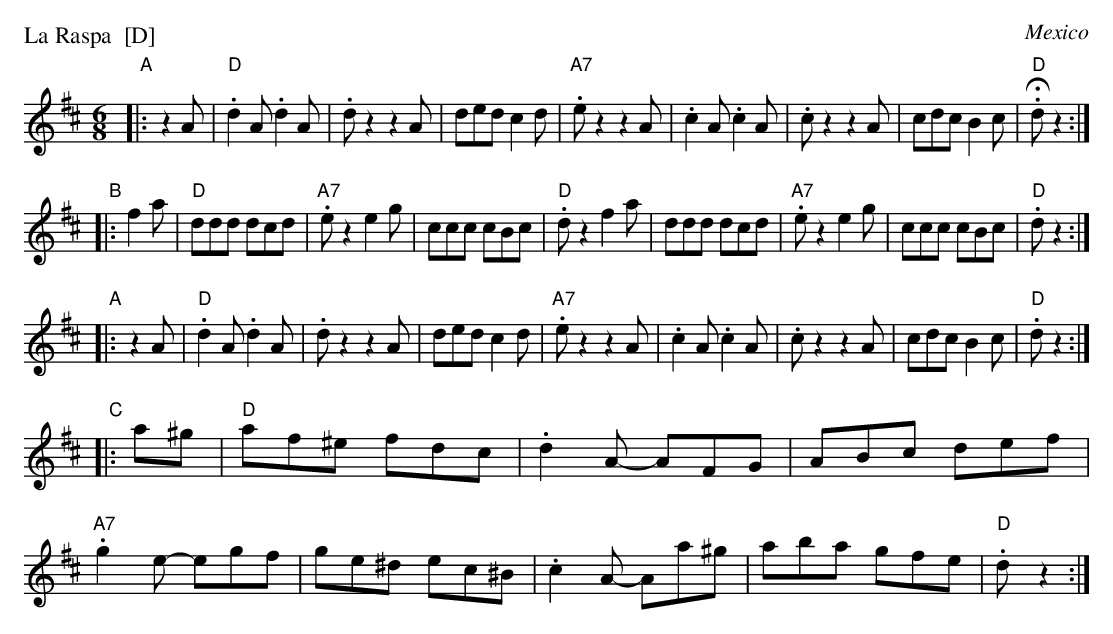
X:1
P: La Raspa  [D]
O: Mexico
M: 6/8
L: 1/8
K: D
"A"
|: z2A | "D".d2A .d2A | .dz2 z2A | ded c2d | "A7".ez2 z2A | .c2A .c2A |.cz2 z2A | cdc B2c | "D"H.dz2 :|
"B"
|: f2a | "D"ddd dcd | "A7".ez2 e2g | ccc cBc | "D".dz2 f2a | ddd dcd | "A7".ez2 e2g | ccc cBc | "D".dz2 :|
"A"
|: z2A | "D".d2A .d2A | .dz2 z2A | ded c2d | "A7".ez2 z2A | .c2A .c2A |.cz2 z2A | cdc B2c | "D".dz2 :|
"C"
|: a^g | "D"af^e fdc | .d2A- AFG | ABc def | "A7".g2e- egf | ge^d ec^B | .c2A- Aa^g | aba gfe | "D".dz2 :|
